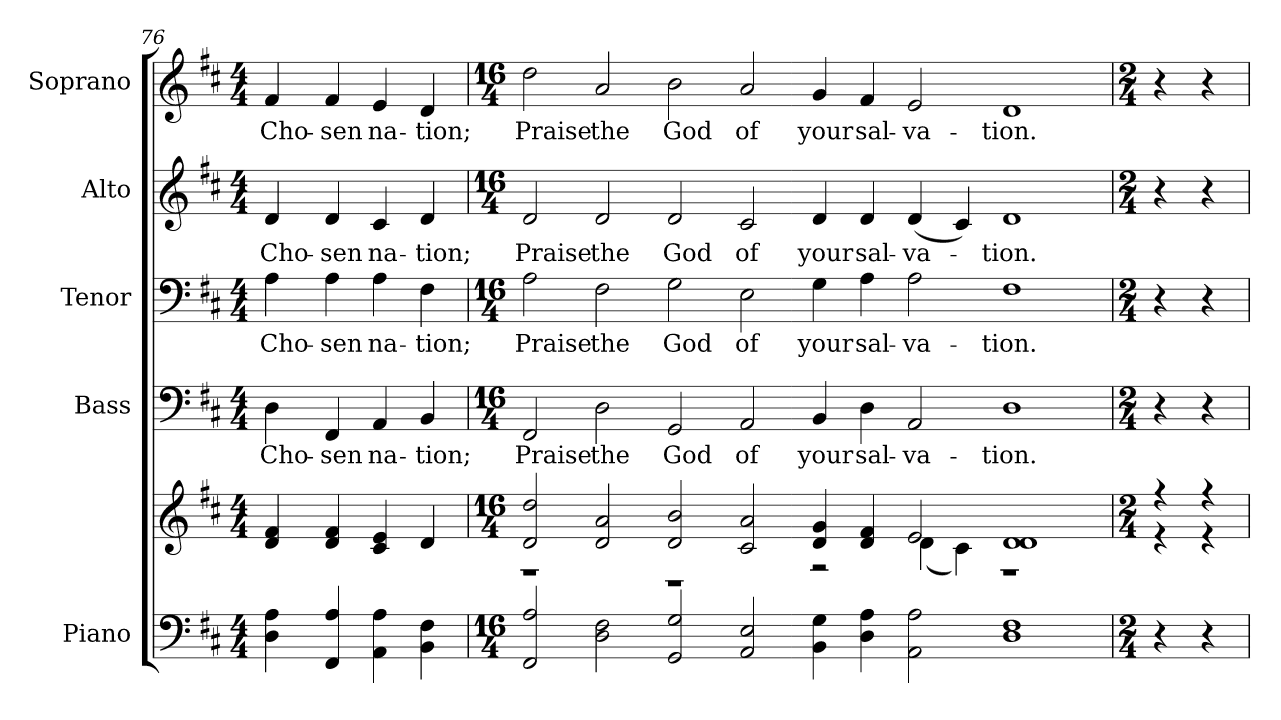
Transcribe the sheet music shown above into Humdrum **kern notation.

**kern	**kern	**kern	**text	**kern	**text	**kern	**text	**kern	**text
*part5	*part5	*part4	*part4	*part3	*part3	*part2	*part2	*part1	*part1
*staff6	*staff5	*staff4	*staff4	*staff3	*staff3	*staff2	*staff2	*staff1	*staff1
*I"Piano	*	*I"Bass	*	*I"Tenor	*	*I"Alto	*	*I"Soprano	*
*I'Pno.	*	*I'B.	*	*I'T.	*	*I'A.	*	*I'S.	*
!!LO:PB:g=z
*clefF4	*clefG2	*clefF4	*	*clefF4	*	*clefG2	*	*clefG2	*
*k[f#c#]	*k[f#c#]	*k[f#c#]	*	*k[f#c#]	*	*k[f#c#]	*	*k[f#c#]	*
*D:	*D:	*D:	*	*D:	*	*D:	*	*D:	*
*M4/4	*M4/4	*M4/4	*	*M4/4	*	*M4/4	*	*M4/4	*
=76	=76	=76	=76	=76	=76	=76	=76	=76	=76
!	!	!	!LO:LY:b:color=#000000	!	!	!	!	!	!
!	!	!	!	!	!LO:LY:b:color=#000000	!	!	!	!
!	!	!	!	!	!	!	!LO:LY:b:color=#000000	!	!
!	!	!	!	!	!	!	!	!	!LO:LY:b:color=#000000
4Di\ 4Ai	4di/ 4f#i	4Di\	Cho-	4Ai\	Cho-	4di/	Cho-	4f#i/	Cho-
!	!	!	!LO:LY:b:color=#000000	!	!	!	!	!	!
!	!	!	!	!	!LO:LY:b:color=#000000	!	!	!	!
!	!	!	!	!	!	!	!LO:LY:b:color=#000000	!	!
!	!	!	!	!	!	!	!	!	!LO:LY:b:color=#000000
4FF#i/ 4Ai	4di/ 4f#i	4FF#i/	-sen	4Ai\	-sen	4di/	-sen	4f#i/	-sen
!	!	!	!LO:LY:b:color=#000000	!	!	!	!	!	!
!	!	!	!	!	!LO:LY:b:color=#000000	!	!	!	!
!	!	!	!	!	!	!	!LO:LY:b:color=#000000	!	!
!	!	!	!	!	!	!	!	!	!LO:LY:b:color=#000000
4AAi\ 4Ai	4c#i/ 4ei	4AAi/	na-	4Ai\	na-	4c#i/	na-	4ei/	na-
!	!	!	!LO:LY:b:color=#000000	!	!	!	!	!	!
!	!	!	!	!	!LO:LY:b:color=#000000	!	!	!	!
!	!	!	!	!	!	!	!LO:LY:b:color=#000000	!	!
!	!	!	!	!	!	!	!	!	!LO:LY:b:color=#000000
4BBi\ 4F#i	4di/	4BBi/	-tion;	4F#i\	-tion;	4di/	-tion;	4di/	-tion;
=77	=77	=77	=77	=77	=77	=77	=77	=77	=77
*M16/4	*M16/4	*M16/4	*	*M16/4	*	*M16/4	*	*M16/4	*
*	*^	*	*	*	*	*	*	*	*
!	!	!	!	!LO:LY:b:color=#000000	!	!	!	!	!	!
!	!	!	!	!	!	!LO:LY:b:color=#000000	!	!	!	!
!	!	!	!	!	!	!	!	!LO:LY:b:color=#000000	!	!
!	!	!	!	!	!	!	!	!	!	!LO:LY:b:color=#000000
2FF#i/ 2Ai	2di/ 2ddi	1r	2FF#i/	Praise	2Ai\	Praise	2di/	Praise	2ddi\	Praise
!	!	!	!	!LO:LY:b:color=#000000	!	!	!	!	!	!
!	!	!	!	!	!	!LO:LY:b:color=#000000	!	!	!	!
!	!	!	!	!	!	!	!	!LO:LY:b:color=#000000	!	!
!	!	!	!	!	!	!	!	!	!	!LO:LY:b:color=#000000
2Di\ 2F#i	2di/ 2ai	.	2Di\	the	2F#i\	the	2di/	the	2ai/	the
!	!	!	!	!LO:LY:b:color=#000000	!	!	!	!	!	!
!	!	!	!	!	!	!LO:LY:b:color=#000000	!	!	!	!
!	!	!	!	!	!	!	!	!LO:LY:b:color=#000000	!	!
!	!	!	!	!	!	!	!	!	!	!LO:LY:b:color=#000000
2GGi/ 2Gi	2di/ 2bi	1r	2GGi/	God	2Gi\	God	2di/	God	2bi\	God
!	!	!	!	!LO:LY:b:color=#000000	!	!	!	!	!	!
!	!	!	!	!	!	!LO:LY:b:color=#000000	!	!	!	!
!	!	!	!	!	!	!	!	!LO:LY:b:color=#000000	!	!
!	!	!	!	!	!	!	!	!	!	!LO:LY:b:color=#000000
2AAi/ 2Ei	2c#i/ 2ai	.	2AAi/	of	2Ei\	of	2c#i/	of	2ai/	of
!	!	!	!	!LO:LY:b:color=#000000	!	!	!	!	!	!
!	!	!	!	!	!	!LO:LY:b:color=#000000	!	!	!	!
!	!	!	!	!	!	!	!	!LO:LY:b:color=#000000	!	!
!	!	!	!	!	!	!	!	!	!	!LO:LY:b:color=#000000
4BBi\ 4Gi	4di/ 4gi	2r	4BBi/	your	4Gi\	your	4di/	your	4gi/	your
!	!	!	!	!LO:LY:b:color=#000000	!	!	!	!	!	!
!	!	!	!	!	!	!LO:LY:b:color=#000000	!	!	!	!
!	!	!	!	!	!	!	!	!LO:LY:b:color=#000000	!	!
!	!	!	!	!	!	!	!	!	!	!LO:LY:b:color=#000000
4Di\ 4Ai	4di/ 4f#i	.	4Di\	sal-	4Ai\	sal-	4di/	sal-	4f#i/	sal-
!	!	!	!	!LO:LY:b:color=#000000	!	!	!	!	!	!
!	!	!	!	!	!	!LO:LY:b:color=#000000	!	!	!	!
!	!	!	!	!	!	!	!	!LO:LY:b:color=#000000	!	!
!	!	!	!	!	!	!	!	!	!	!LO:LY:b:color=#000000
2AAi\ 2Ai	2ei/	(4di\	2AAi/	-va-	2Ai\	-va-	(4di/	-va-	2ei/	-va-
.	.	4c#i\)	.	.	.	.	4c#i/)	.	.	.
!	!	!	!	!LO:LY:b:color=#000000	!	!	!	!	!	!
!	!	!	!	!	!	!LO:LY:b:color=#000000	!	!	!	!
!	!	!	!	!	!	!	!	!LO:LY:b:color=#000000	!	!
!	!	!	!	!	!	!	!	!	!	!LO:LY:b:color=#000000
1Di 1F#i	1di 1di	1r	1Di	-tion.	1F#i	-tion.	1di	-tion.	1di	-tion.
!!LO:PB:g=z
=78	=78	=78	=78	=78	=78	=78	=78	=78	=78	=78
*M2/4	*M2/4	*	*M2/4	*	*M2/4	*	*M2/4	*	*M2/4	*
4r	4r	4r	4r	.	4r	.	4r	.	4r	.
4r	4r	4r	4r	.	4r	.	4r	.	4r	.
*	*v	*v	*	*	*	*	*	*	*	*
=	=	=	=	=	=	=	=	=	=
*-	*-	*-	*-	*-	*-	*-	*-	*-	*-
